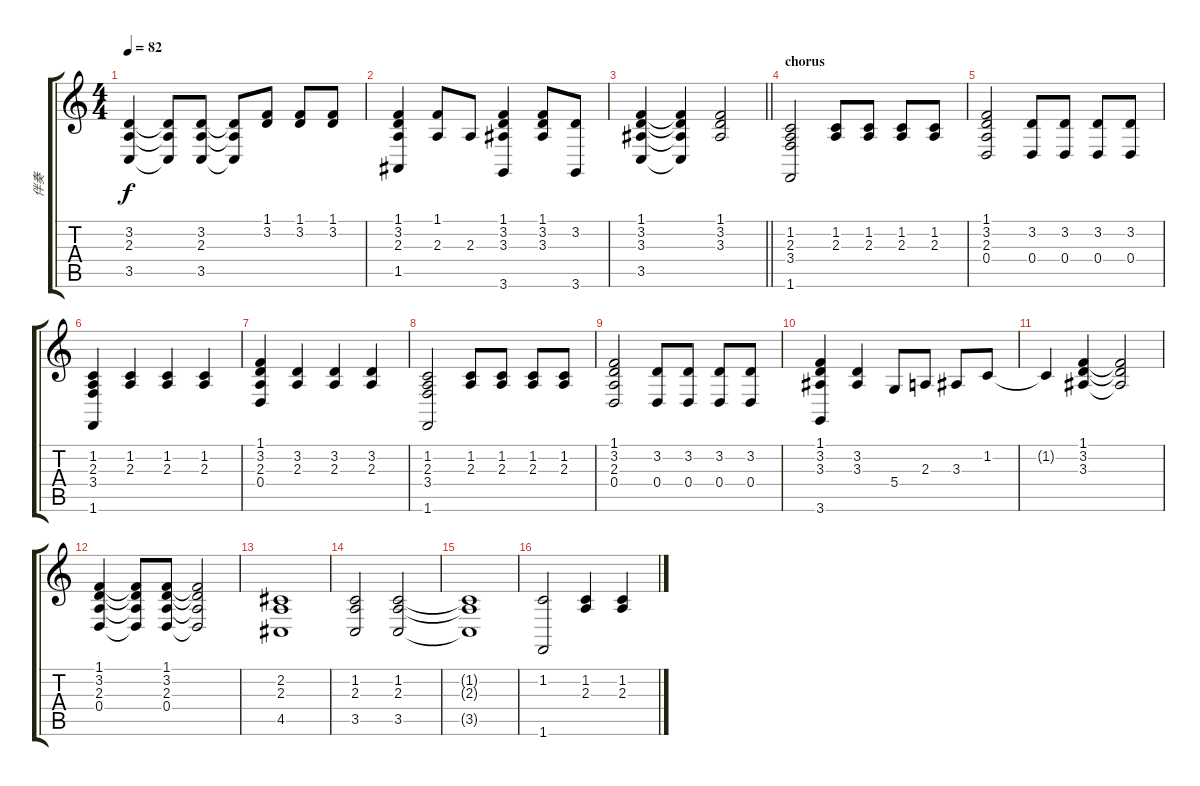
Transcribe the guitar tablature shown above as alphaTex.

\track ("伴奏" "伴奏") {instrument acousticgrandpiano}
\staff {score tabs}
\tuning (E4 B3 G3 D3 A2 E2) {hide}
\ts (4 4)
\tempo 82
\clef g2
\ks c
(3.2 2.3 3.5).4{dy f} (3.2{t} 2.3{t} 3.5{t}).8 (3.2 2.3 3.5).8 (3.2{t} 2.3{t} 3.5{t}).8 (1.1 3.2).8 (1.1 3.2).8 (1.1 3.2).8 |
(1.1 3.2 2.3 1.5).4 (1.1 2.3).8 2.3.8 (1.1 3.2 3.3 3.6).4 (1.1 3.2 3.3).8 (3.2 3.6).8 |
\barLineRight lightlight
(1.1 3.2 3.3 3.5).4 (1.1{t} 3.2{t} 3.3{t} 3.5{t}).4 (1.1 3.2 3.3).2 |
\section ("" "chorus")
(1.2 2.3 3.4 1.6).2 (1.2 2.3).8 (1.2 2.3).8 (1.2 2.3).8 (1.2 2.3).8 |
(1.1 3.2 2.3 0.4).2 (3.2 0.4).8 (3.2 0.4).8 (3.2 0.4).8 (3.2 0.4).8 |
(1.2 2.3 3.4 1.6).4 (1.2 2.3).4 (1.2 2.3).4 (1.2 2.3).4 |
(1.1 3.2 2.3 0.4).4 (3.2 2.3).4 (3.2 2.3).4 (3.2 2.3).4 |
(1.2 2.3 3.4 1.6).2 (1.2 2.3).8 (1.2 2.3).8 (1.2 2.3).8 (1.2 2.3).8 |
(1.1 3.2 2.3 0.4).2 (3.2 0.4).8 (3.2 0.4).8 (3.2 0.4).8 (3.2 0.4).8 |
(1.1 3.2 3.3 3.6).4 (3.2 3.3).4 5.4.8 2.3.8 3.3.8 1.2.8 |
1.2{t}.4 (1.1 3.2 3.3).4 (1.1{t} 3.2{t} 3.3{t}).2 |
(1.1 3.2 2.3 0.4).4 (1.1{t} 3.2{t} 2.3{t} 0.4{t}).8 (1.1 3.2 2.3 0.4).8 (1.1{t} 3.2{t} 2.3{t} 0.4{t}).2 |
(2.2 2.3 4.5).1 |
(1.2 2.3 3.5).2 (1.2 2.3 3.5).2 |
(1.2{t} 2.3{t} 3.5{t}).1 |
(1.2 1.6).2 (1.2 2.3).4 (1.2 2.3).4
